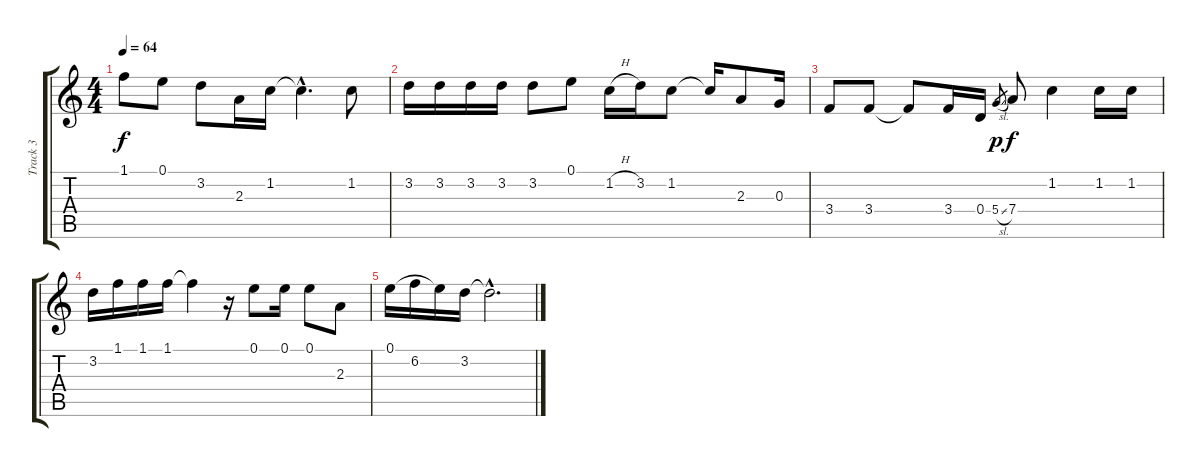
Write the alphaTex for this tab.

\track ("Track 3" "Track 3") {instrument acousticguitarnylon}
\staff {score tabs}
\tuning (E4 B3 G3 D3 A2 E2) {hide}
\ts (4 4)
\tempo 64
\clef g2
\ks c
1.1.8{dy f} 0.1.8 3.2.8 2.3.16 1.2.16 1.2{hac t}.4{d} 1.2.8 |
3.2.16 3.2.16 3.2.16 3.2.16 3.2.8 0.1.8 1.2{h}.16 3.2.16 1.2.8 1.2{t}.16 2.3.8 0.3.16 |
3.4.8 3.4.8 3.4{t}.8 3.4.16 0.4.16 5.4{sl}.8{gr dy p} 7.4.8{dy f} 1.2.4 1.2.16 1.2.16 |
3.2.16 1.1.16 1.1.16 1.1.16 1.1{t}.4 r.16 0.1.8 0.1.16 0.1.8 2.3.8 |
0.1.16 6.2.16 0.1{t}.16 3.2.16 3.2{hac t}.2{d}
